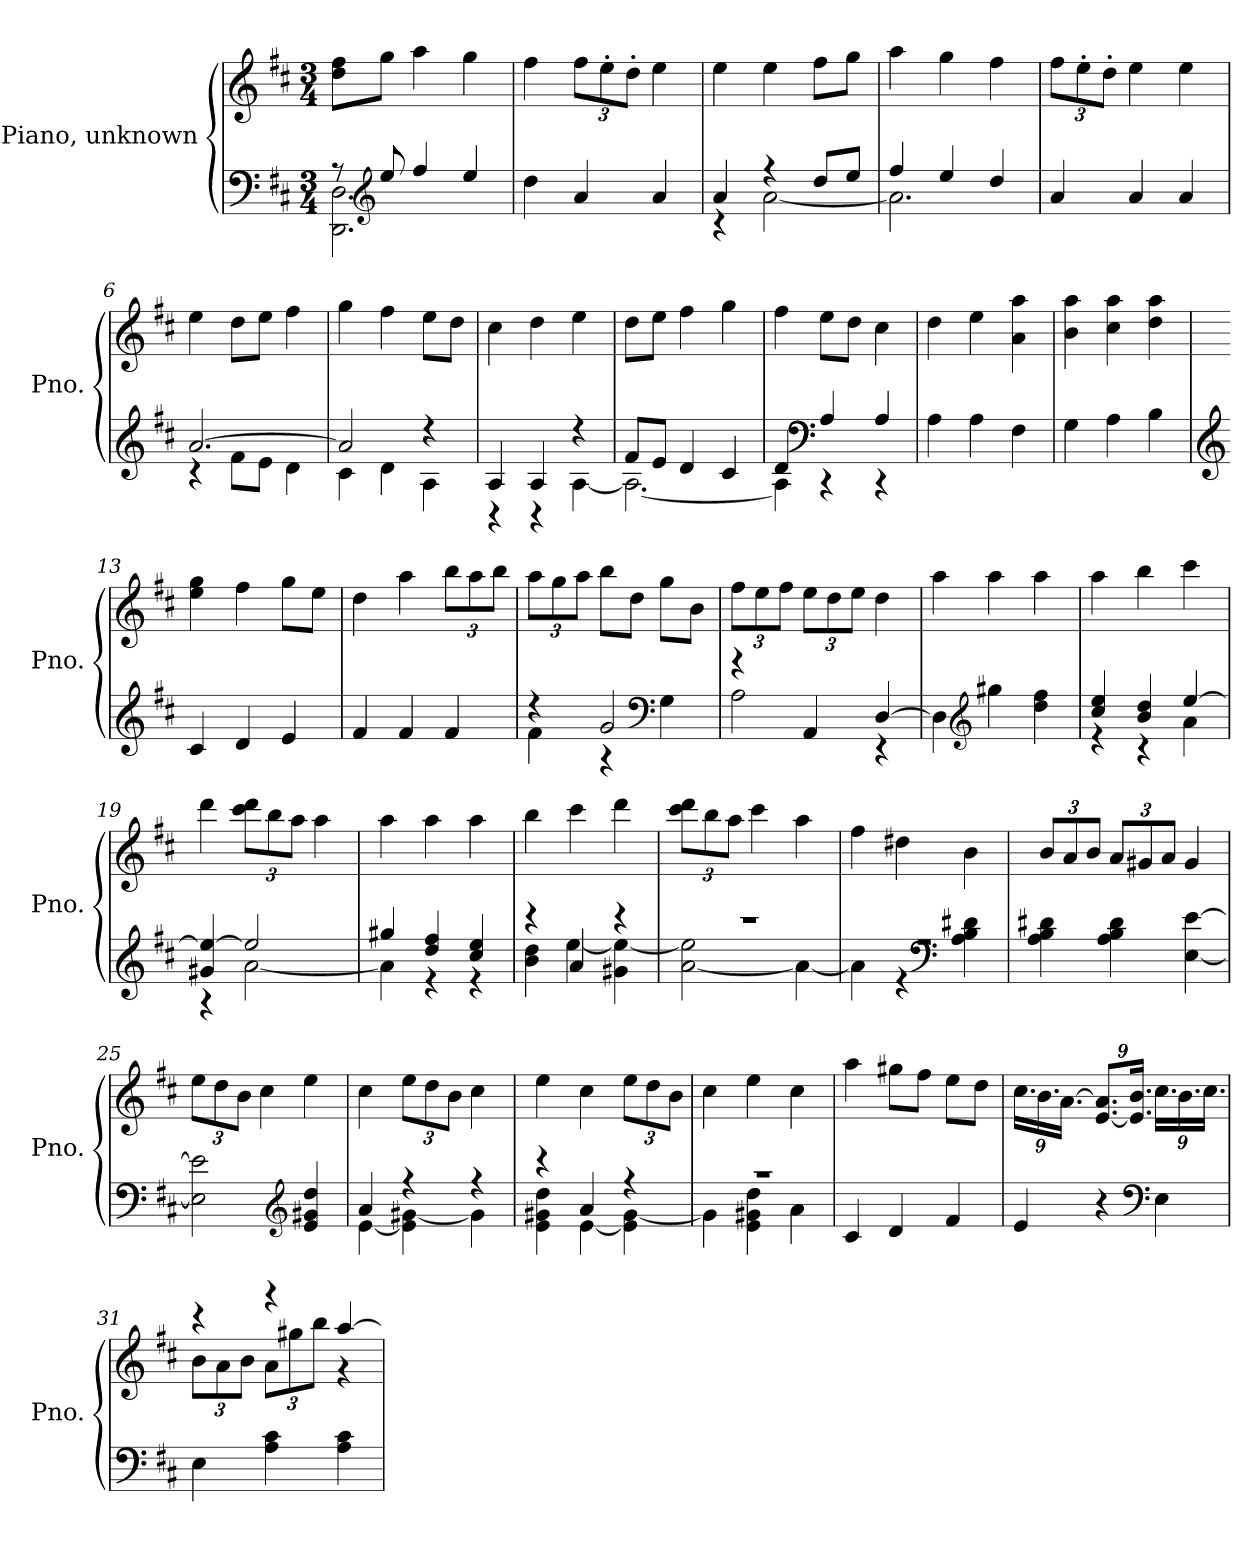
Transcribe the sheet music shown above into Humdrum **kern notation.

**kern	**kern
*part1	*part1
*staff2	*staff1
*I"Piano, unknown	*
*I'Pno.	*
*clefF4	*clefG2
*k[f#c#]	*k[f#c#]
*M3/4	*M3/4
*MM179	*MM179
=1	=1
*^	*
8r	2.DD\ 2.D\	8dd\ 8ff#\L
*clefG2	*	*
8ee/	.	8gg\J
4ff#/	.	4aa\
4ee/	.	4gg\
*v	*v	*
=2	=2
4dd\	4ff#\
*	*Xbrackettup
4a/	12ff#\L
.	12ee'\
.	12dd'\J
4a/	4ee\
=3	=3
*^	*
4a/	4r	4ee\
4r	[2a\	4ee\
8dd/L	.	8ff#\L
8ee/J	.	8gg\J
=4	=4	=4
4ff#/	2.a\]	4aa\
4ee/	.	4gg\
4dd/	.	4ff#\
*v	*v	*
=5	=5
4a/	12ff#\L
.	12ee'\
.	12dd'\J
4a/	4ee\
4a/	4ee\
=6	=6
*^	*
[2.a/	4r	4ee\
.	8f#\L	8dd\L
.	8e\J	8ee\J
.	4d\	4ff#\
=7	=7	=7
2a/]	4c#\	4gg\
.	4d\	4ff#\
4r	4A\	8ee\L
.	.	8dd\J
!!LO:LB:g=z
=8	=8	=8
4A/	4r	4cc#\
4A/	4r	4dd\
4r	[4A\	4ee\
=9	=9	=9
8f#/L	2.A\_	8dd\L
8e/J	.	8ee\J
4d/	.	4ff#\
4c#/	.	4gg\
=10	=10	=10
4d/	4A\]	4ff#\
*clefF4	*	*
4A/	4r	8ee\L
.	.	8dd\J
4A/	4r	4cc#\
*v	*v	*
=11	=11
4A\	4dd\
4A\	4ee\
4F#\	4a\ 4aa\
=12	=12
4G\	4b\ 4aa\
4A\	4cc#\ 4aa\
4B\	4dd\ 4aa\
=13	=13
*clefG2	*
4c#/	4ee\ 4gg\
4d/	4ff#\
4e/	8gg\L
.	8ee\J
=14	=14
4f#/	4dd\
4f#/	4aa\
4f#/	12bb\L
.	12aa\
.	12bb\J
!!LO:LB:g=z
=15	=15
*^	*
4r	4f#\	12aa\L
.	.	12gg\
.	.	12aa\J
2g/	4r	8bb\L
.	.	8dd\J
*clefF4	*	*
.	4G\	8gg\L
.	.	8b\J
=16	=16	=16
4r	2A\	12ff#\L
.	.	12ee\
.	.	12ff#\J
4AA/	.	12ee\L
.	.	12dd\
.	.	12ee\J
[4D/	4r	4dd\
*v	*v	*
=17	=17
4D\]	4aa\
*clefG2	*
4gg#X\	4aa\
4dd\ 4ff#\	4aa\
=18	=18
*^	*
4cc#/ 4ee/	4r	4aa\
4b/ 4dd/	4r	4bb\
[4ee/	4a\	4ccc#\
=19	=19	=19
4g#X/ 4ee/_	4r	4ddd\
2ee/]	[2a\	12ccc#\ 12ddd\L
.	.	12bb\
.	.	12aa\J
.	.	4aa\
=20	=20	=20
4gg#X/	4a\]	4aa\
4dd/ 4ff#/	4r	4aa\
4cc#/ 4ee/	4r	4aa\
!!LO:LB:g=z
=21	=21	=21
4r	4b\ 4dd\	4bb\
4a/	[4ee\	4ccc#\
4r	4g#X\ 4ee\_	4ddd\
=22	=22	=22
2.r	[2a\ 2ee\]	12ccc#\ 12ddd\L
.	.	12bb\
.	.	12aa\J
.	.	4ccc#\
.	4a\_	4aa\
=23	=23	=23
2.r	4a\]	4ff#\
.	4r	4dd#X\
*clefF4	*	*
.	4A\ 4B\ 4d#X\	4b\
*v	*v	*
=24	=24
4A\ 4B\ 4d#X\	12b/L
.	12a/
.	12b/J
4A\ 4B\ 4d#\	12a/L
.	12g#X/
.	12a/J
[4E\ [4e\	4g#/
=25	=25
2E\] 2e\]	12ee\L
.	12dd\
.	12b\J
.	4cc#\
*clefG2	*
4e/ 4g#X/ 4dd/	4ee\
=26	=26
*^	*
4a/	[4e\	4cc#\
4r	4e\] [4g#X\	12ee\L
.	.	12dd\
.	.	12b\J
4r	4g#\]	4cc#\
!!LO:LB:g=z
=27	=27	=27
4r	4e\ 4g#X\ 4dd\	4ee\
4a/	[4e\	4cc#\
4r	4e\] [4g#\	12ee\L
.	.	12dd\
.	.	12b\J
=28	=28	=28
2.r	4g#\]	4cc#\
.	4e\ 4g#X\ 4dd\	4ee\
.	4a\	4cc#\
*v	*v	*
=29	=29
4c#/	4aa\
4d/	8gg#X\L
.	8ff#\J
4f#/	8ee\L
.	8dd\J
=30	=30
4e/	18.cc#\LL
.	18.b\
.	[18.a\JJ
4r	[9.e/ 9.a/]L
.	18.e/] 18.b/Jk
*clefF4	*
4E\	18.cc#\LL
.	18.b\
.	18.cc#\JJ
=31	=31
*	*^
4E\	4r	12b\L
.	.	12a\
.	.	12b\J
4A\ 4c#\	4r	12a\L
.	.	12gg#X\
.	.	12bb\J
4A\ 4c#\	[4aa/	4r
*	*v	*v
=	=
*-	*-
